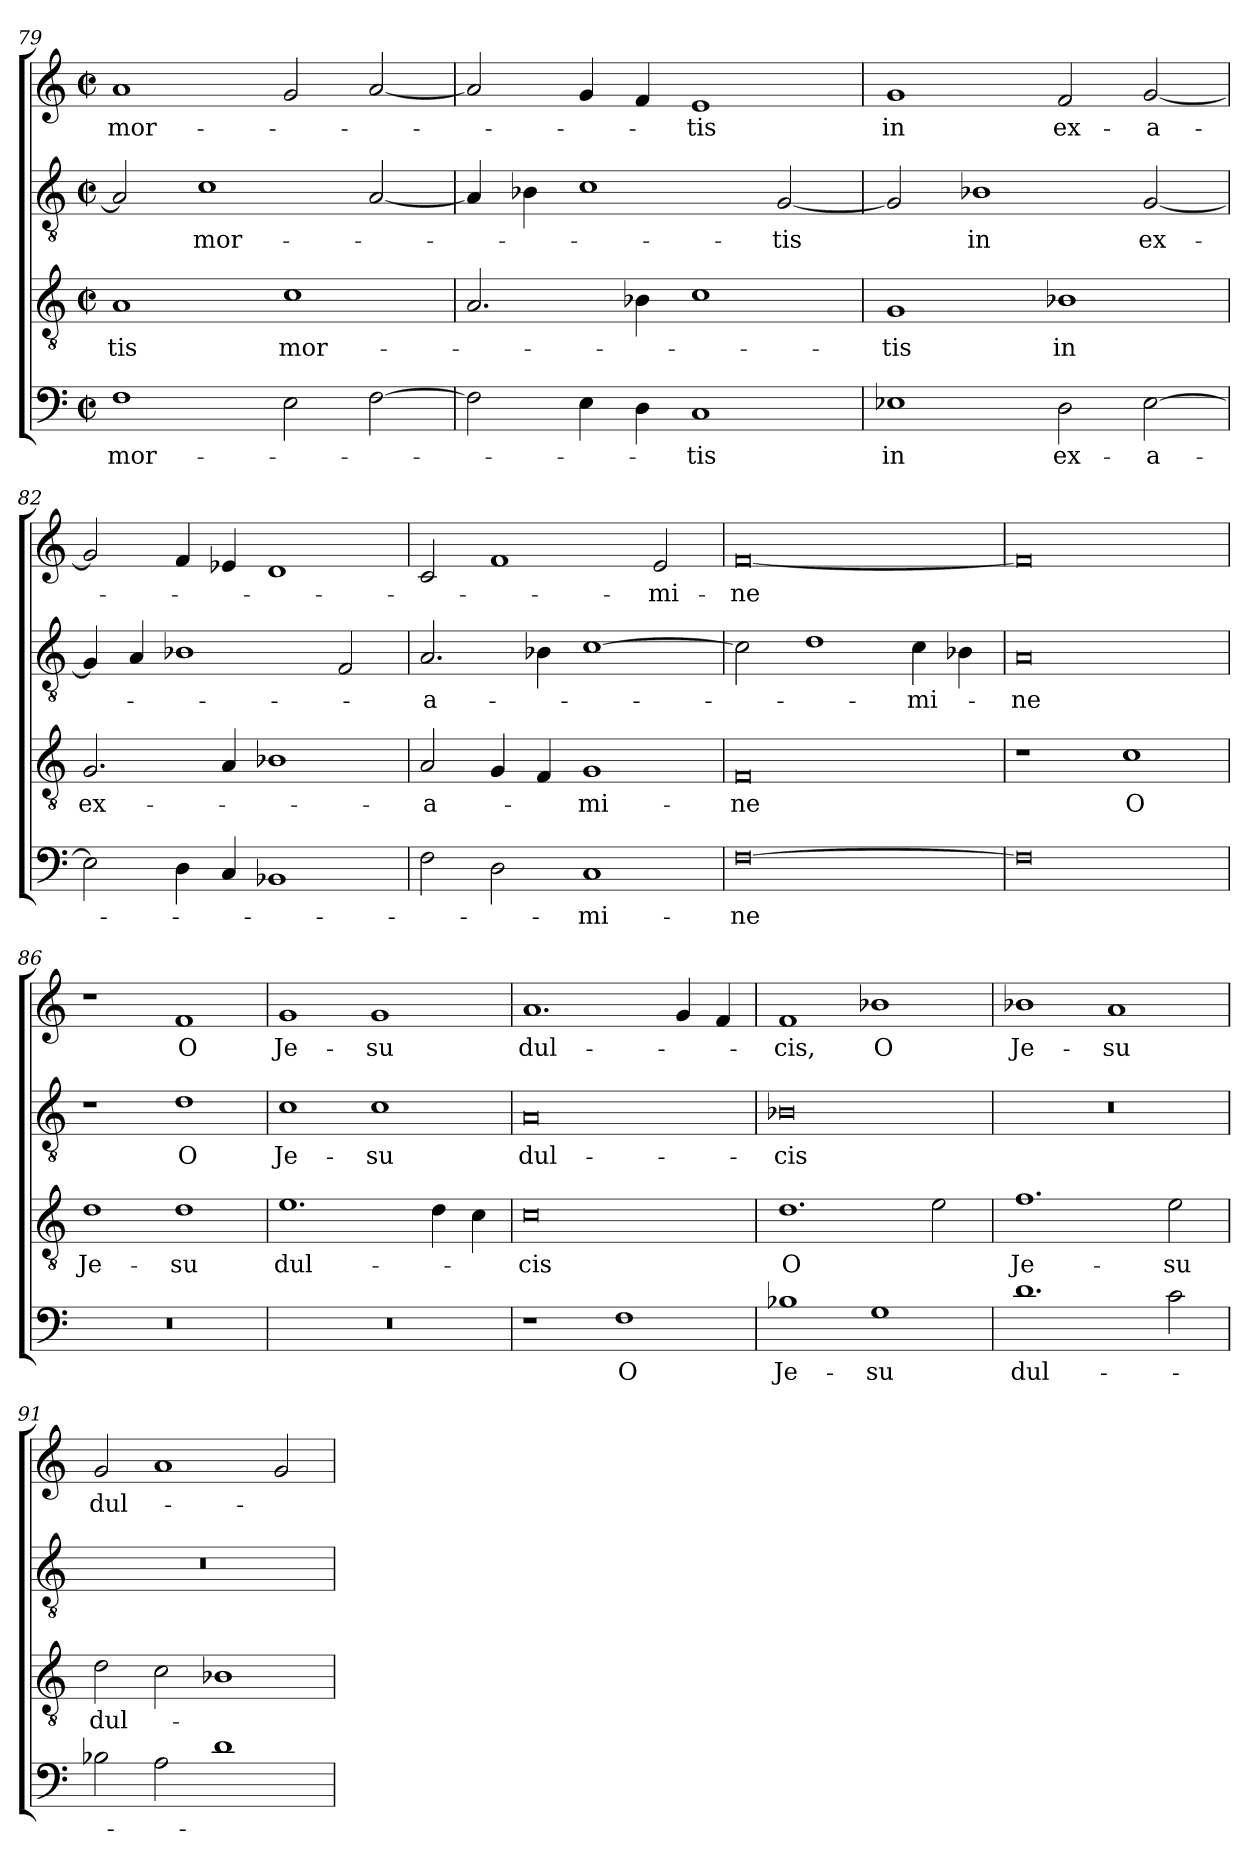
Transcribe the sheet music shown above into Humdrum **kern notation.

**kern	**text	**kern	**text	**kern	**text	**kern	**text
*part4	*part4	*part3	*part3	*part2	*part2	*part1	*part1
*staff4	*staff4	*staff3	*staff3	*staff2	*staff2	*staff1	*staff1
*clefF4	*	*clefGv2	*	*clefGv2	*	*	*
*M4/2	*	*M4/2	*	*M4/2	*	*M4/2	*
*met(c|)	*	*met(c|)	*	*met(c|)	*	*met(c|)	*
=79	=79	=79	=79	=79	=79	=79	=79
1F	mor-	1A	-tis	2A]	.	1a	mor-
.	.	.	.	1c	mor-	.	.
2E	.	1c	mor-	.	.	2g	.
[2F	.	.	.	[2A	.	[2a	.
=80	=80	=80	=80	=80	=80	=80	=80
2F]	.	2.A	.	4A]	.	2a]	.
.	.	.	.	4B-X	.	.	.
4E	.	.	.	1c	.	4g	.
4D	.	4B-X	.	.	.	4f	.
1C	tis	1c	.	.	.	1e	-tis
.	.	.	.	[2G	-tis	.	.
=81	=81	=81	=81	=81	=81	=81	=81
1E-X	in	1G	-tis	2G]	.	1g	in
.	.	.	.	1B-X	in	.	.
2D	ex-	1B-X	in	.	.	2f	ex-
[2E-	-a-	.	.	[2G	ex-	[2g	-a-
=82	=82	=82	=82	=82	=82	=82	=82
2E-]	.	2.G	ex-	4G]	.	2g]	.
.	.	.	.	4A	.	.	.
4D	.	.	.	1B-X	.	4f	.
4C	.	4A	.	.	.	4e-X	.
1BB-X	.	1B-X	.	.	.	1d	.
.	.	.	.	2F	.	.	.
=83	=83	=83	=83	=83	=83	=83	=83
2F	.	2A	-a-	2.A	-a-	2c	.
2D	.	4G	.	.	.	1f	.
.	.	4F	.	4B-X	.	.	.
1C	-mi-	1G	-mi-	[1c	.	.	.
.	.	.	.	.	.	2e	-mi-
=84	=84	=84	=84	=84	=84	=84	=84
[0F	-ne	0F	-ne	2c]	.	[0f	-ne
.	.	.	.	1d	.	.	.
.	.	.	.	4c	-mi-	.	.
.	.	.	.	4B-X	.	.	.
=85	=85	=85	=85	=85	=85	=85	=85
0F]	.	1r	.	0A	-ne	0f]	.
.	.	1c	O	.	.	.	.
=86	=86	=86	=86	=86	=86	=86	=86
0r	.	1d	Je-	1r	.	1r	.
.	.	1d	-su	1d	O	1f	O
=87	=87	=87	=87	=87	=87	=87	=87
0r	.	1.e	dul-	1c	Je-	1g	Je-
.	.	.	.	1c	-su	1g	-su
.	.	4d	.	.	.	.	.
.	.	4c	.	.	.	.	.
=88	=88	=88	=88	=88	=88	=88	=88
1r	.	0c	-cis	0A	dul-	1.a	dul-
1F	O	.	.	.	.	.	.
.	.	.	.	.	.	4g	.
.	.	.	.	.	.	4f	.
=89	=89	=89	=89	=89	=89	=89	=89
1B-X	Je-	1.d	O	0B-X	-cis	1f	-cis,
1G	-su	.	.	.	.	1b-X	O
.	.	2e	.	.	.	.	.
=90	=90	=90	=90	=90	=90	=90	=90
1.d	dul-	1.f	Je-	0r	.	1b-X	Je-
.	.	.	.	.	.	1a	-su
2c	.	2e	-su	.	.	.	.
=91	=91	=91	=91	=91	=91	=91	=91
2B-X	.	2d	dul-	0r	.	2g	dul-
2A	.	2c	.	.	.	1a	.
1d	.	1B-X	.	.	.	.	.
.	.	.	.	.	.	2g	.
=	=	=	=	=	=	=	=
*-	*-	*-	*-	*-	*-	*-	*-
